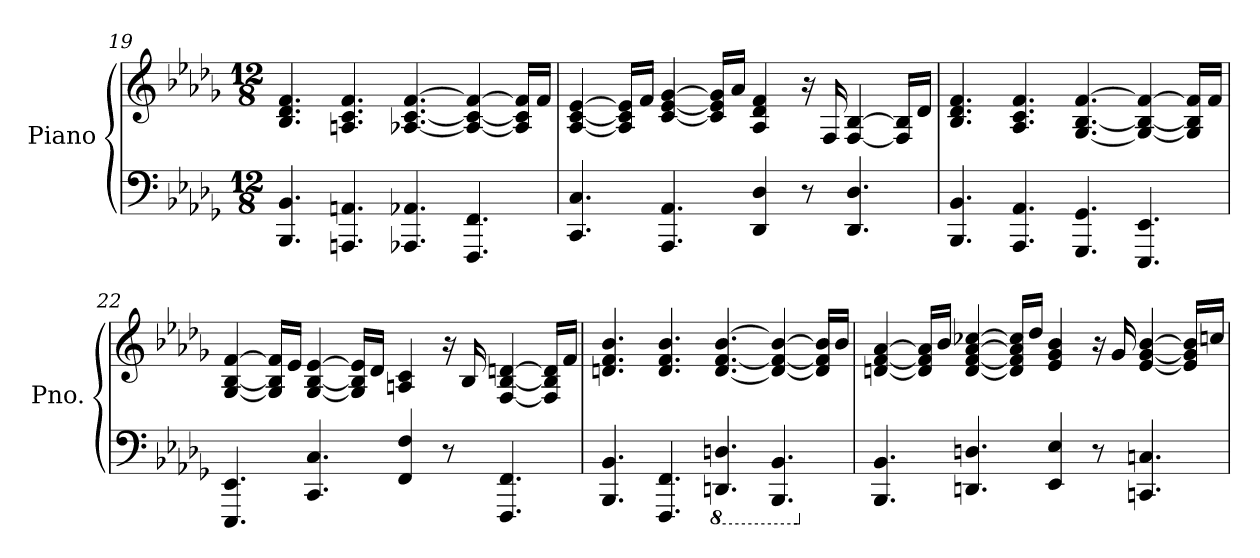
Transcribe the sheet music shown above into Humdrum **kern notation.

**kern	**kern
*part1	*part1
*staff2	*staff1
*I"Piano	*
*I'Pno.	*
*clefF4	*clefG2
*k[b-e-a-d-g-]	*k[b-e-a-d-g-]
*M12/8	*M12/8
=19	=19
4.BBB-/ 4.BB-/	4.B-/ 4.d-/ 4.f/
4.AAAn/ 4.AAn/	4.An/ 4.c/ 4.f/
4.AAA-X/ 4.AA-X/	[4.A-X/ [4.c/ [4.f/
4.FFF/ 4.FF/	4A-/_ 4c/_ 4f/_
.	16A-/] 16c/] 16f/]LL
.	16f/JJ
=20	=20
4.CC/ 4.C/	[4A-/ [4c/ [4e-/
.	16A-/] 16c/] 16e-/]LL
.	16f/JJ
4.AAA-/ 4.AA-/	[4c/ [4e-/ [4g-/
.	16c/] 16e-/] 16g-/]LL
.	16a-/JJ
4DD-/ 4D-/	4A-/ 4d-/ 4f/
8r	16r
.	16F/
4.DD-/ 4.D-/	[4F/ [4B-/
.	16F/] 16B-/]LL
.	16d-/JJ
!!LO:LB:g=z
=21	=21
4.BBB-/ 4.BB-/	4.B-/ 4.d-/ 4.f/
4.AAA-/ 4.AA-/	4.A-/ 4.c/ 4.f/
4.GGG-/ 4.GG-/	[4.G-/ [4.B-/ [4.f/
4.EEE-/ 4.EE-/	4G-/_ 4B-/_ 4f/_
.	16G-/] 16B-/] 16f/]LL
.	16f/JJ
=22	=22
4.EEE-/ 4.EE-/	[4G-/ [4B-/ [4f/
.	16G-/] 16B-/] 16f/]LL
.	16e-/JJ
4.CC/ 4.C/	[4G-/ [4B-/ [4e-/
.	16G-/] 16B-/] 16e-/]LL
.	16d-/JJ
4FF/ 4F/	4An/ 4c/
8r	16r
.	16B-/
4.FFF/ 4.FF/	[4F/ [4B-/ [4dn/
.	16F/] 16B-/] 16d/]LL
.	16f/JJ
=23	=23
4.BBB-/ 4.BB-/	4.dn/ 4.f/ 4.b-/
4.FFF/ 4.FF/	4.d/ 4.f/ 4.b-/
*8ba	*
4.DDDn/ 4.DDn/	[4.d/ [4.f/ [4.b-/
4.BBBB-/ 4.BBB-/	4d/_ 4f/_ 4b-/_
.	16d/] 16f/] 16b-/]LL
.	16b-/JJ
!!LO:LB:g=z
=24	=24
*X8ba	*
4.BBB-/ 4.BB-/	[4dn/ [4f/ [4a-/
.	16d/] 16f/] 16a-/]LL
.	16b-/JJ
4.DDn/ 4.Dn/	[4d/ [4f/ [4a-/ [4cc-X/
.	16d/] 16f/] 16a-/] 16cc-/]LL
.	16dd-/JJ
4EE-/ 4E-/	4e-/ 4g-/ 4b-/
8r	16r
.	16g-/
4.CCni/ 4.Cni/	[4e-/ [4g-/ [4b-/
.	16e-/] 16g-/] 16b-/]LL
.	16ccn/JJ
=	=
*-	*-
